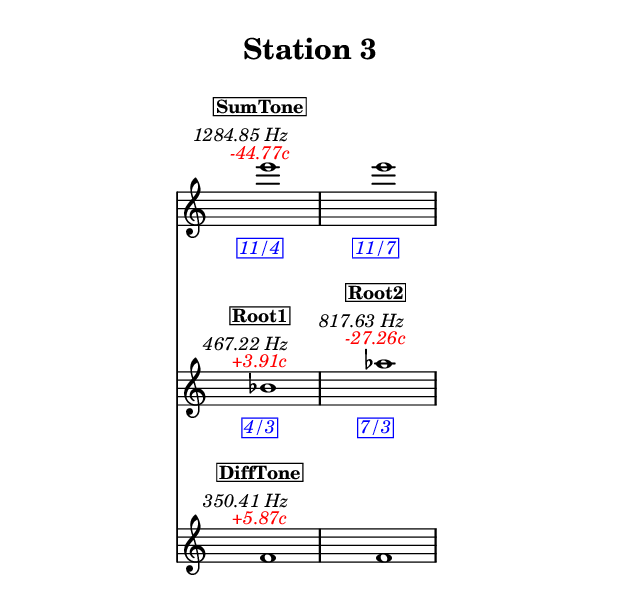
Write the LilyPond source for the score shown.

\version "2.20.0"
\language "english"

#(set-default-paper-size "a6" 'portrait)
#(set-global-staff-size 16)

\header {
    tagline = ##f
    title = \markup {
        \pad-around
            #3
            "Station 3"
        }
}

\layout {
    indent = #25
}

\paper {
    systems-per-page = 1
}

\score {
    \new Score
    <<
        \new Staff
        \with
        {
            \remove Time_signature_engraver
        }
        {
            \clef "treble"
            e'''1
            - \tweak color #red
            ^ \markup {
                \halign
                    #0
                    \italic
                        {
                            -44.77c
                        }
                }
            ^ \markup {
                \halign
                    #1
                    \italic
                        {
                            1284.85
                            Hz
                        }
                }
            ^ \markup {
                \pad-around
                    #1
                    \box
                        \vcenter
                            \halign
                                #0
                                \bold
                                    {
                                        SumTone
                                    }
                }
            - \tweak color #blue
            _ \markup {
                \pad-around
                    #1
                    \box
                        \halign
                            #0
                            \italic
                                {
                                    11/4
                                }
                }
            \override Score.NonMusicalPaperColumn.padding = #5
            \clef "treble"
            e'''1
            - \tweak color #blue
            _ \markup {
                \pad-around
                    #1
                    \box
                        \halign
                            #0
                            \italic
                                {
                                    11/7
                                }
                }
        }
        \new Staff
        \with
        {
            \remove Time_signature_engraver
        }
        {
            \clef "treble"
            bf'1
            - \tweak color #red
            ^ \markup {
                \halign
                    #0
                    \italic
                        {
                            +3.91c
                        }
                }
            ^ \markup {
                \halign
                    #1
                    \italic
                        {
                            467.22
                            Hz
                        }
                }
            ^ \markup {
                \pad-around
                    #1
                    \box
                        \vcenter
                            \halign
                                #0
                                \bold
                                    {
                                        Root1
                                    }
                }
            - \tweak color #blue
            _ \markup {
                \pad-around
                    #1
                    \box
                        \halign
                            #0
                            \italic
                                {
                                    4/3
                                }
                }
            \clef "treble"
            af''1
            - \tweak color #red
            ^ \markup {
                \halign
                    #0
                    \italic
                        {
                            -27.26c
                        }
                }
            ^ \markup {
                \halign
                    #1
                    \italic
                        {
                            817.63
                            Hz
                        }
                }
            ^ \markup {
                \pad-around
                    #1
                    \box
                        \vcenter
                            \halign
                                #0
                                \bold
                                    {
                                        Root2
                                    }
                }
            - \tweak color #blue
            _ \markup {
                \pad-around
                    #1
                    \box
                        \halign
                            #0
                            \italic
                                {
                                    7/3
                                }
                }
        }
        \new Staff
        \with
        {
            \remove Time_signature_engraver
        }
        {
            \clef "treble"
            f'1
            - \tweak color #red
            ^ \markup {
                \halign
                    #0
                    \italic
                        {
                            +5.87c
                        }
                }
            ^ \markup {
                \halign
                    #1
                    \italic
                        {
                            350.41
                            Hz
                        }
                }
            ^ \markup {
                \pad-around
                    #1
                    \box
                        \vcenter
                            \halign
                                #0
                                \bold
                                    {
                                        DiffTone
                                    }
                }
            \clef "treble"
            f'1
        }
    >>
}